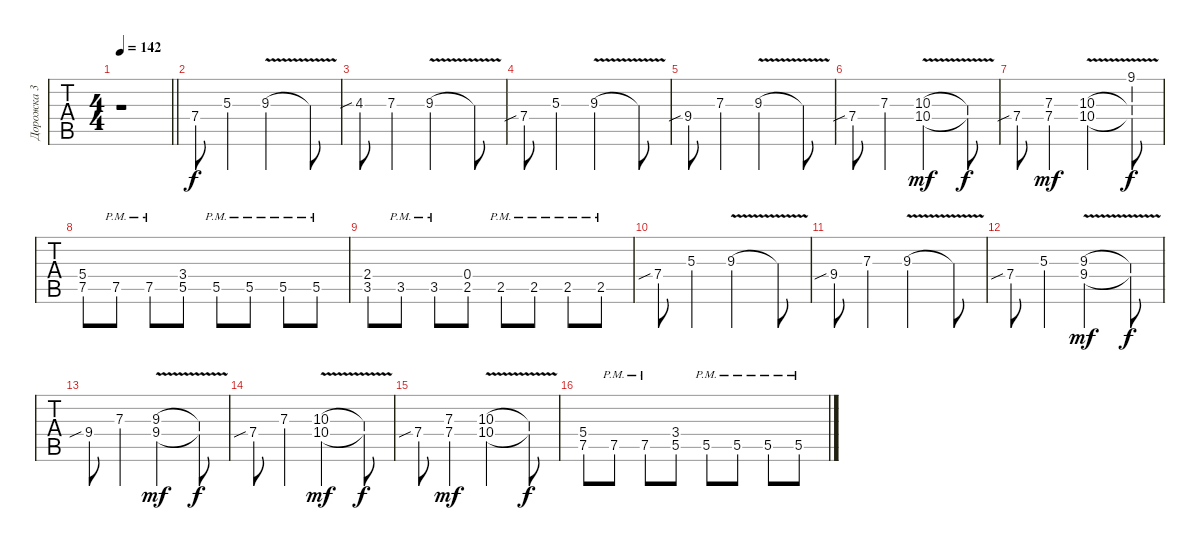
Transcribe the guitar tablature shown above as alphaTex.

\track ("Дорожка 3" "Дорожка 3") {instrument electricguitarclean}
\staff {tabs}
\tuning (Eb4 Bb3 Gb3 Db3 Ab2 Eb2) {hide}
\ts (4 4)
\tempo 142
\clef g2
\barLineRight lightlight
\ks c
r.1{dy f} |
7.4.8 5.3.4 9.3{v}.2 9.3{t}.8 |
4.3{sib}.8 7.3.4 9.3{v}.2 9.3{t}.8 |
7.4{sib}.8 5.3.4 9.3{v}.2 9.3{t}.8 |
9.4{sib}.8 7.3.4 9.3{v}.2 9.3{t}.8 |
7.4{sib}.8 7.3.4 (10.3{v} 10.4{v}).2{dy mf} (10.3{t} 10.4{t}).8{dy f} |
7.4{sib}.8 (7.3 7.4).4{dy mf} (10.3{v} 10.4{v}).2 (9.1 10.3{t} 10.4{t}).8{dy f} |
(5.4 7.5).8 7.5{pm}.8 7.5{pm}.8 (3.4 5.5).8 5.5{pm}.8 5.5{pm}.8 5.5{pm}.8 5.5{pm}.8 |
(2.4 3.5).8 3.5{pm}.8 3.5{pm}.8 (0.4 2.5).8 2.5{pm}.8 2.5{pm}.8 2.5{pm}.8 2.5{pm}.8 |
7.4{sib}.8 5.3.4 9.3{v}.2 9.3{t}.8 |
9.4{sib}.8 7.3.4 9.3{v}.2 9.3{t}.8 |
7.4{sib}.8 5.3.4 (9.3{v} 9.4{v}).2{dy mf} (9.3{t} 9.4{t}).8{dy f} |
9.4{sib}.8 7.3.4 (9.3{v} 9.4{v}).2{dy mf} (9.3{t} 9.4{t}).8{dy f} |
7.4{sib}.8 7.3.4 (10.3{v} 10.4{v}).2{dy mf} (10.3{t} 10.4{t}).8{dy f} |
7.4{sib}.8 (7.3 7.4).4{dy mf} (10.3{v} 10.4{v}).2 (10.3{t} 10.4{t}).8{dy f} |
(5.4 7.5).8 7.5{pm}.8 7.5{pm}.8 (3.4 5.5).8 5.5{pm}.8 5.5{pm}.8 5.5{pm}.8 5.5{pm}.8
